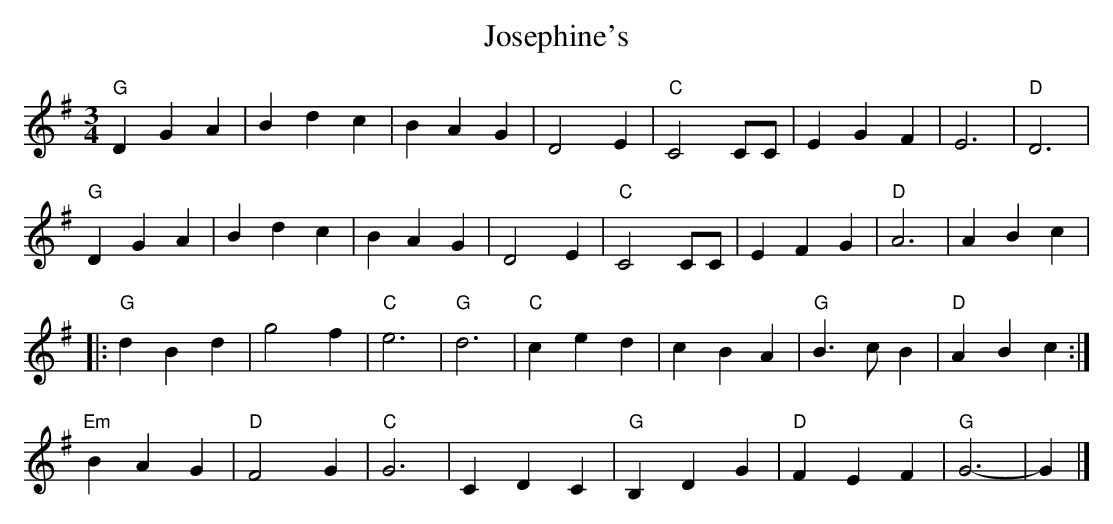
X:1
T:Josephine's
M:3/4
L:1/4
K:G major
"G"D G A | B d c | B A G | D2 E | "C"C2 C/C/ | E G F | E3 | "D"D3 |
"G"D G A | B d c | B A G | D2 E | "C"C2 C/C/ | E F G | "D"A3 | A B c |
|: "G"d B d | g2 f | "C"e3 | "G"d3 | "C"c e d | c B A | "G"B3/2 c/ B | \
"D"A B c :|
"Em"B A G | "D"F2 G | "C"G3 | C D C | "G"B, D G | "D"F E F | "G"G3- | G |]
